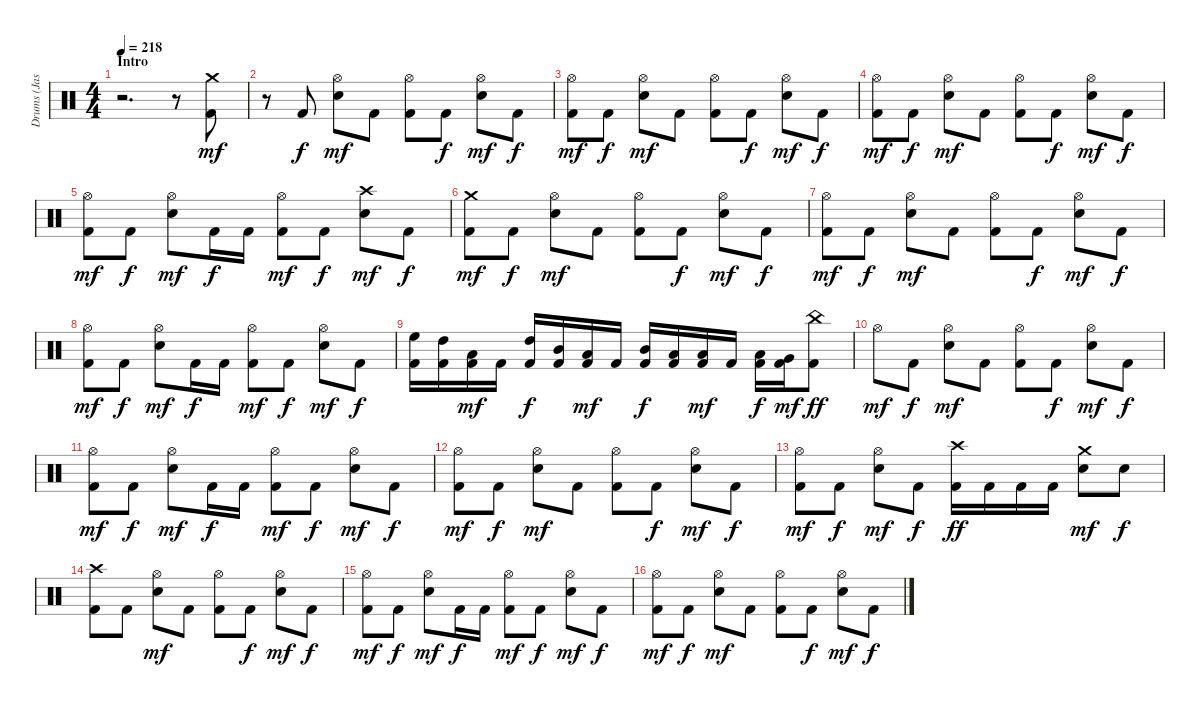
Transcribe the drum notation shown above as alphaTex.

\track ("Drums (Jaska)" "Drums (Jas") {instrument percussion}
\staff {score}
\articulation defaults
\ts (4 4)
\section ("" "Intro")
\tempo 218
\clef neutral
\ks c
r.2{d dy mf} r.8 ("Crash medium (hit)" "Kick (hit) 2").8 |
r.8 "Kick (hit) 2".8{dy f} ("Hi-Hat (open)" "Electric Snare (hit)").8{dy mf} "Kick (hit) 2".8 ("Hi-Hat (open)" "Kick (hit) 2").8 "Kick (hit) 2".8{dy f} ("Hi-Hat (open)" "Electric Snare (hit)").8{dy mf} "Kick (hit) 2".8{dy f} |
("Hi-Hat (open)" "Kick (hit) 2").8{dy mf} "Kick (hit) 2".8{dy f} ("Hi-Hat (open)" "Electric Snare (hit)").8{dy mf} "Kick (hit) 2".8 ("Hi-Hat (open)" "Kick (hit) 2").8 "Kick (hit) 2".8{dy f} ("Hi-Hat (open)" "Electric Snare (hit)").8{dy mf} "Kick (hit) 2".8{dy f} |
("Hi-Hat (open)" "Kick (hit) 2").8{dy mf} "Kick (hit) 2".8{dy f} ("Hi-Hat (open)" "Electric Snare (hit)").8{dy mf} "Kick (hit) 2".8 ("Hi-Hat (open)" "Kick (hit) 2").8 "Kick (hit) 2".8{dy f} ("Hi-Hat (open)" "Electric Snare (hit)").8{dy mf} "Kick (hit) 2".8{dy f} |
("Hi-Hat (open)" "Kick (hit) 2").8{dy mf} "Kick (hit) 2".8{dy f} ("Hi-Hat (open)" "Electric Snare (hit)").8{dy mf} "Kick (hit) 2".16{dy f} "Kick (hit) 2".16 ("Hi-Hat (open)" "Kick (hit) 2").8{dy mf} "Kick (hit) 2".8{dy f} ("Crash high (hit)" "Electric Snare (hit)").8{dy mf} "Kick (hit) 2".8{dy f} |
("Crash medium (hit)" "Kick (hit) 2").8{dy mf} "Kick (hit) 2".8{dy f} ("Hi-Hat (open)" "Electric Snare (hit)").8{dy mf} "Kick (hit) 2".8 ("Hi-Hat (open)" "Kick (hit) 2").8 "Kick (hit) 2".8{dy f} ("Hi-Hat (open)" "Electric Snare (hit)").8{dy mf} "Kick (hit) 2".8{dy f} |
("Hi-Hat (open)" "Kick (hit) 2").8{dy mf} "Kick (hit) 2".8{dy f} ("Hi-Hat (open)" "Electric Snare (hit)").8{dy mf} "Kick (hit) 2".8 ("Hi-Hat (open)" "Kick (hit) 2").8 "Kick (hit) 2".8{dy f} ("Hi-Hat (open)" "Electric Snare (hit)").8{dy mf} "Kick (hit) 2".8{dy f} |
("Hi-Hat (open)" "Kick (hit) 2").8{dy mf} "Kick (hit) 2".8{dy f} ("Hi-Hat (open)" "Electric Snare (hit)").8{dy mf} "Kick (hit) 2".16{dy f} "Kick (hit) 2".16 ("Hi-Hat (open)" "Kick (hit) 2").8{dy mf} "Kick (hit) 2".8{dy f} ("Hi-Hat (open)" "Electric Snare (hit)").8{dy mf} "Kick (hit) 2".8{dy f} |
("High Floor Tom (hit)" "Kick (hit) 2").16 ("High Tom (hit)" "Kick (hit) 2").16 ("Low Tom (hit)" "Kick (hit) 2").16{dy mf} "Kick (hit) 2".16 ("High Tom (hit)" "Kick (hit) 2").16{dy f} ("Mid Tom (hit)" "Kick (hit) 2").16 ("Low Tom (hit)" "Kick (hit) 2").16{dy mf} "Kick (hit) 2".16 ("Mid Tom (hit)" "Kick (hit) 2").16{dy f} ("Low Tom (hit)" "Kick (hit) 2").16 ("Low Tom (hit)" "Kick (hit) 2").16{dy mf} "Kick (hit) 2".16 ("Low Tom (hit)" "Kick (hit) 2").16{dy f} ("Very Low Tom (hit)" "Kick (hit) 2").16{dy mf} ("China (hit)" "Kick (hit) 2").8{dy ff} |
"Hi-Hat (open)".8{dy mf} "Kick (hit) 2".8{dy f} ("Hi-Hat (open)" "Electric Snare (hit)").8{dy mf} "Kick (hit) 2".8 ("Hi-Hat (open)" "Kick (hit) 2").8 "Kick (hit) 2".8{dy f} ("Hi-Hat (open)" "Electric Snare (hit)").8{dy mf} "Kick (hit) 2".8{dy f} |
("Hi-Hat (open)" "Kick (hit) 2").8{dy mf} "Kick (hit) 2".8{dy f} ("Hi-Hat (open)" "Electric Snare (hit)").8{dy mf} "Kick (hit) 2".16{dy f} "Kick (hit) 2".16 ("Hi-Hat (open)" "Kick (hit) 2").8{dy mf} "Kick (hit) 2".8{dy f} ("Hi-Hat (open)" "Electric Snare (hit)").8{dy mf} "Kick (hit) 2".8{dy f} |
("Hi-Hat (open)" "Kick (hit) 2").8{dy mf} "Kick (hit) 2".8{dy f} ("Hi-Hat (open)" "Electric Snare (hit)").8{dy mf} "Kick (hit) 2".8 ("Hi-Hat (open)" "Kick (hit) 2").8 "Kick (hit) 2".8{dy f} ("Hi-Hat (open)" "Electric Snare (hit)").8{dy mf} "Kick (hit) 2".8{dy f} |
("Hi-Hat (open)" "Kick (hit) 2").8{dy mf} "Kick (hit) 2".8{dy f} ("Hi-Hat (open)" "Electric Snare (hit)").8{dy mf} "Kick (hit) 2".8{dy f} ("Crash high (hit)" "Kick (hit) 2").16{dy ff} "Kick (hit) 2".16 "Kick (hit) 2".16 "Kick (hit) 2".16 ("Crash medium (hit)" "Electric Snare (hit)").8{dy mf} "Electric Snare (hit)".8{dy f} |
("Crash high (hit)" "Kick (hit) 2").8 "Kick (hit) 2".8 ("Hi-Hat (open)" "Electric Snare (hit)").8{dy mf} "Kick (hit) 2".8 ("Hi-Hat (open)" "Kick (hit) 2").8 "Kick (hit) 2".8{dy f} ("Hi-Hat (open)" "Electric Snare (hit)").8{dy mf} "Kick (hit) 2".8{dy f} |
("Hi-Hat (open)" "Kick (hit) 2").8{dy mf} "Kick (hit) 2".8{dy f} ("Hi-Hat (open)" "Electric Snare (hit)").8{dy mf} "Kick (hit) 2".16{dy f} "Kick (hit) 2".16 ("Hi-Hat (open)" "Kick (hit) 2").8{dy mf} "Kick (hit) 2".8{dy f} ("Hi-Hat (open)" "Electric Snare (hit)").8{dy mf} "Kick (hit) 2".8{dy f} |
("Hi-Hat (open)" "Kick (hit) 2").8{dy mf} "Kick (hit) 2".8{dy f} ("Hi-Hat (open)" "Electric Snare (hit)").8{dy mf} "Kick (hit) 2".8 ("Hi-Hat (open)" "Kick (hit) 2").8 "Kick (hit) 2".8{dy f} ("Hi-Hat (open)" "Electric Snare (hit)").8{dy mf} "Kick (hit) 2".8{dy f}
